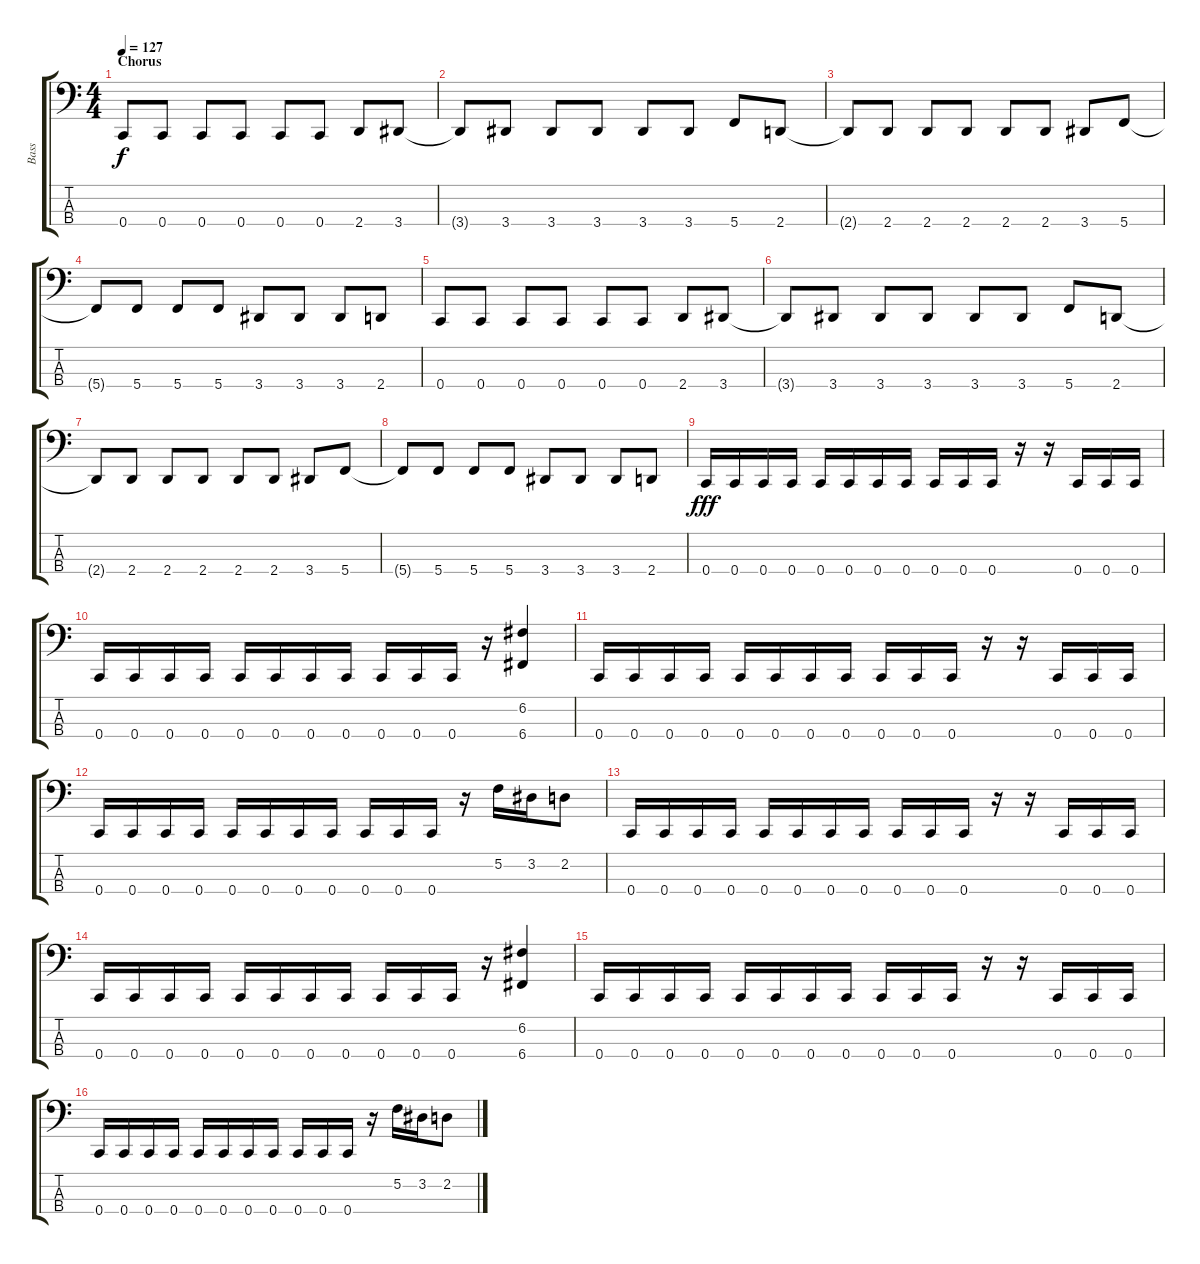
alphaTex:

\track ("Bass" "Bass") {instrument electricbassfinger}
\staff {score tabs}
\tuning (F2 C2 G1 C1) {hide}
\ts (4 4)
\section ("" "Chorus")
\tempo 127
\clef f4
\ks c
0.4.8{dy f} 0.4.8 0.4.8 0.4.8 0.4.8 0.4.8 2.4.8 3.4.8 |
3.4{t}.8 3.4.8 3.4.8 3.4.8 3.4.8 3.4.8 5.4.8 2.4.8 |
2.4{t}.8 2.4.8 2.4.8 2.4.8 2.4.8 2.4.8 3.4.8 5.4.8 |
5.4{t}.8 5.4.8 5.4.8 5.4.8 3.4.8 3.4.8 3.4.8 2.4.8 |
0.4.8 0.4.8 0.4.8 0.4.8 0.4.8 0.4.8 2.4.8 3.4.8 |
3.4{t}.8 3.4.8 3.4.8 3.4.8 3.4.8 3.4.8 5.4.8 2.4.8 |
2.4{t}.8 2.4.8 2.4.8 2.4.8 2.4.8 2.4.8 3.4.8 5.4.8 |
5.4{t}.8 5.4.8 5.4.8 5.4.8 3.4.8 3.4.8 3.4.8 2.4.8 |
0.4.16{dy fff} 0.4.16 0.4.16 0.4.16 0.4.16 0.4.16 0.4.16 0.4.16 0.4.16 0.4.16 0.4.16 r.16 r.16 0.4.16 0.4.16 0.4.16 |
0.4.16 0.4.16 0.4.16 0.4.16 0.4.16 0.4.16 0.4.16 0.4.16 0.4.16 0.4.16 0.4.16 r.16 (6.2 6.4).4 |
0.4.16 0.4.16 0.4.16 0.4.16 0.4.16 0.4.16 0.4.16 0.4.16 0.4.16 0.4.16 0.4.16 r.16 r.16 0.4.16 0.4.16 0.4.16 |
0.4.16 0.4.16 0.4.16 0.4.16 0.4.16 0.4.16 0.4.16 0.4.16 0.4.16 0.4.16 0.4.16 r.16 5.2.16 3.2.16 2.2.8 |
0.4.16 0.4.16 0.4.16 0.4.16 0.4.16 0.4.16 0.4.16 0.4.16 0.4.16 0.4.16 0.4.16 r.16 r.16 0.4.16 0.4.16 0.4.16 |
0.4.16 0.4.16 0.4.16 0.4.16 0.4.16 0.4.16 0.4.16 0.4.16 0.4.16 0.4.16 0.4.16 r.16 (6.2 6.4).4 |
0.4.16 0.4.16 0.4.16 0.4.16 0.4.16 0.4.16 0.4.16 0.4.16 0.4.16 0.4.16 0.4.16 r.16 r.16 0.4.16 0.4.16 0.4.16 |
0.4.16 0.4.16 0.4.16 0.4.16 0.4.16 0.4.16 0.4.16 0.4.16 0.4.16 0.4.16 0.4.16 r.16 5.2.16 3.2.16 2.2.8
